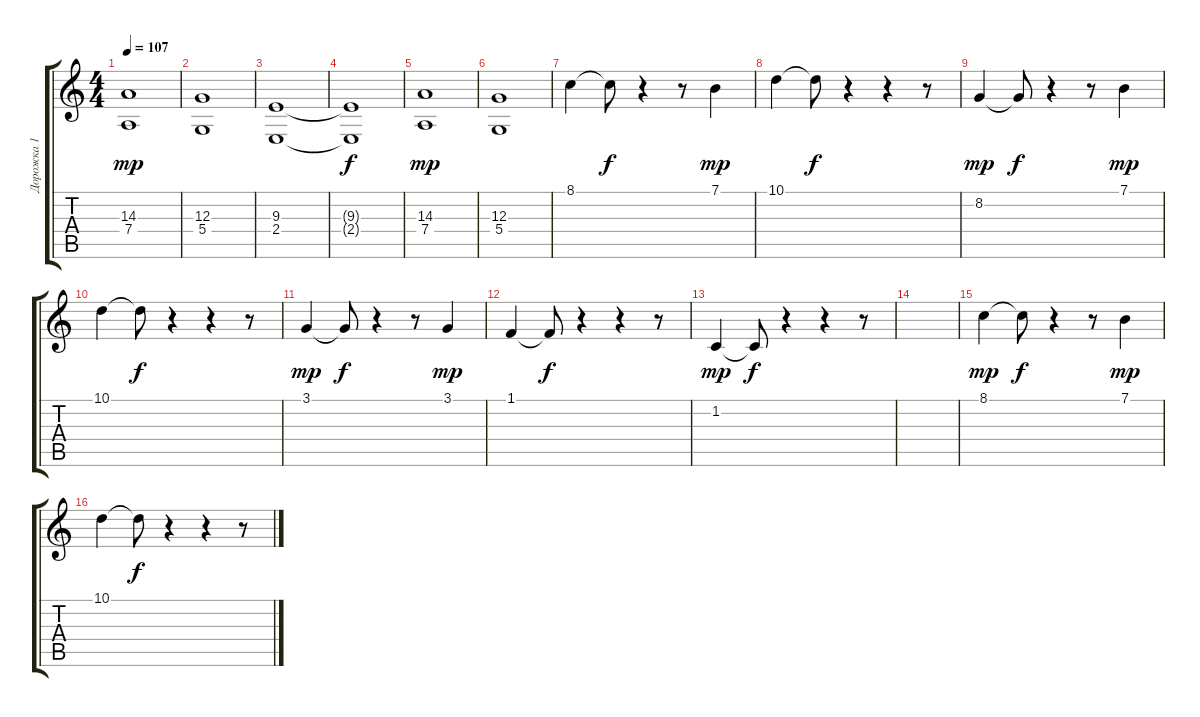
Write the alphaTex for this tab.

\track ("Дорожка 1" "Дорожка 1") {instrument electricgrandpiano}
\staff {score tabs}
\tuning (E4 B3 G3 D3 A2 E2) {hide}
\ts (4 4)
\tempo 107
\clef g2
\ks c
(14.3 7.4).1{dy mp volume 16 instrument synthstrings1} |
(12.3 5.4).1 |
(9.3 2.4).1 |
(9.3{t} 2.4{t}).1{dy f} |
(14.3 7.4).1{dy mp volume 16 instrument synthstrings1} |
(12.3 5.4).1 |
8.1.4 8.1{t}.8{dy f} r.4 r.8 7.1.4{dy mp} |
10.1.4 10.1{t}.8{dy f} r.4 r.4 r.8 |
8.2.4{dy mp} 8.2{t}.8{dy f} r.4 r.8 7.1.4{dy mp} |
10.1.4 10.1{t}.8{dy f} r.4 r.4 r.8 |
3.1.4{dy mp} 3.1{t}.8{dy f} r.4 r.8 3.1.4{dy mp} |
1.1.4 1.1{t}.8{dy f} r.4 r.4 r.8 |
1.2.4{dy mp} 1.2{t}.8{dy f} r.4 r.4 r.8 |
|
8.1.4{dy mp} 8.1{t}.8{dy f} r.4 r.8 7.1.4{dy mp} |
10.1.4 10.1{t}.8{dy f} r.4 r.4 r.8
